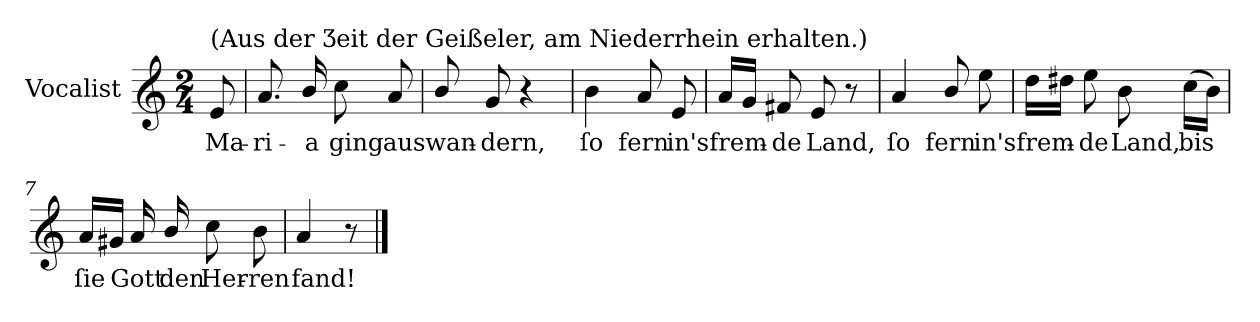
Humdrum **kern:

**kern	**text
*part1	*part1
*staff1	*staff1
*I"Vocalist	*
*k[]	*
*a:	*
*M2/4	*
=	=
!LO:TX:a:t=(Aus der Ʒeit der Geißeler, am Niederrhein erhalten.)	!
8e	Ma-
=1	=1
8.a	-ri-
16b/	-a
8cc	ging
8a	aus
=2	=2
8b/	wan-
8g	-dern,
4r	.
=3	=3
4b	ſo
8a	fern
8e	in's
=4	=4
16aLL	frem-
16gJJ	.
8f#X	-de
8e	Land,
8r	.
=5	=5
4a	ſo
8b/	fern
8ee	in's
=6	=6
16ddLL	frem-
16dd#XJJ	.
8ee	-de
8b	Land,
(16ccLL	bis
16bJJ)	.
=7	=7
16aLL	ſie
16g#XJJ	.
16a	Gott
16b/	den
8cc	Her-
8b	-ren
=8	=8
4a	fand!
8r	.
==	==
*-	*-
